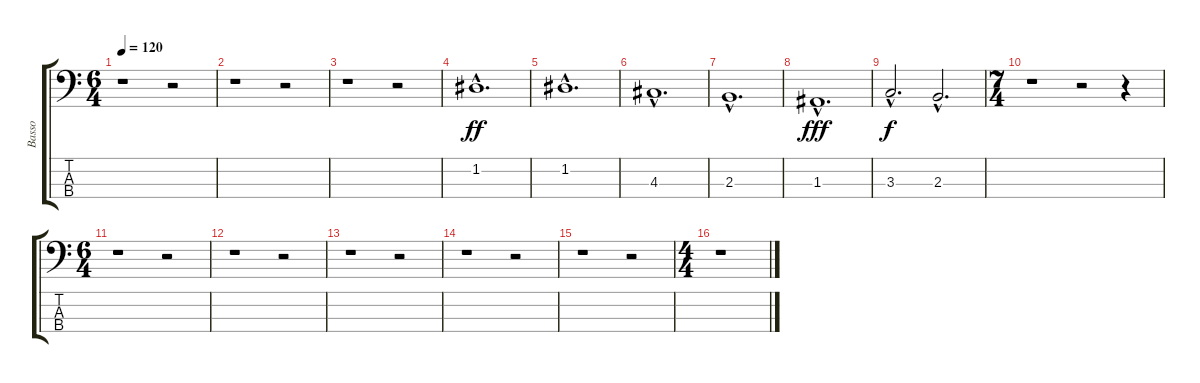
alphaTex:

\track ("Basso" "Basso") {instrument electricbassfinger}
\staff {score tabs}
\tuning (G2 D2 A1 E1) {hide}
\ts (6 4)
\tempo 120
\clef f4
\ks c
r.1{dy f} r.2 |
r.1 r.2 |
r.1 r.2 |
1.2{hac}.1{d dy ff} |
1.2{hac}.1{d} |
4.3{hac}.1{d} |
2.3{hac}.1{d} |
1.3{hac}.1{d dy fff} |
3.3{hac}.2{d dy f} 2.3{hac}.2{d} |
\ts (7 4)
r.1 r.2 r.4 |
\ts (6 4)
r.1 r.2 |
r.1 r.2 |
r.1 r.2 |
r.1 r.2 |
r.1 r.2 |
\ts (4 4)
r.1
